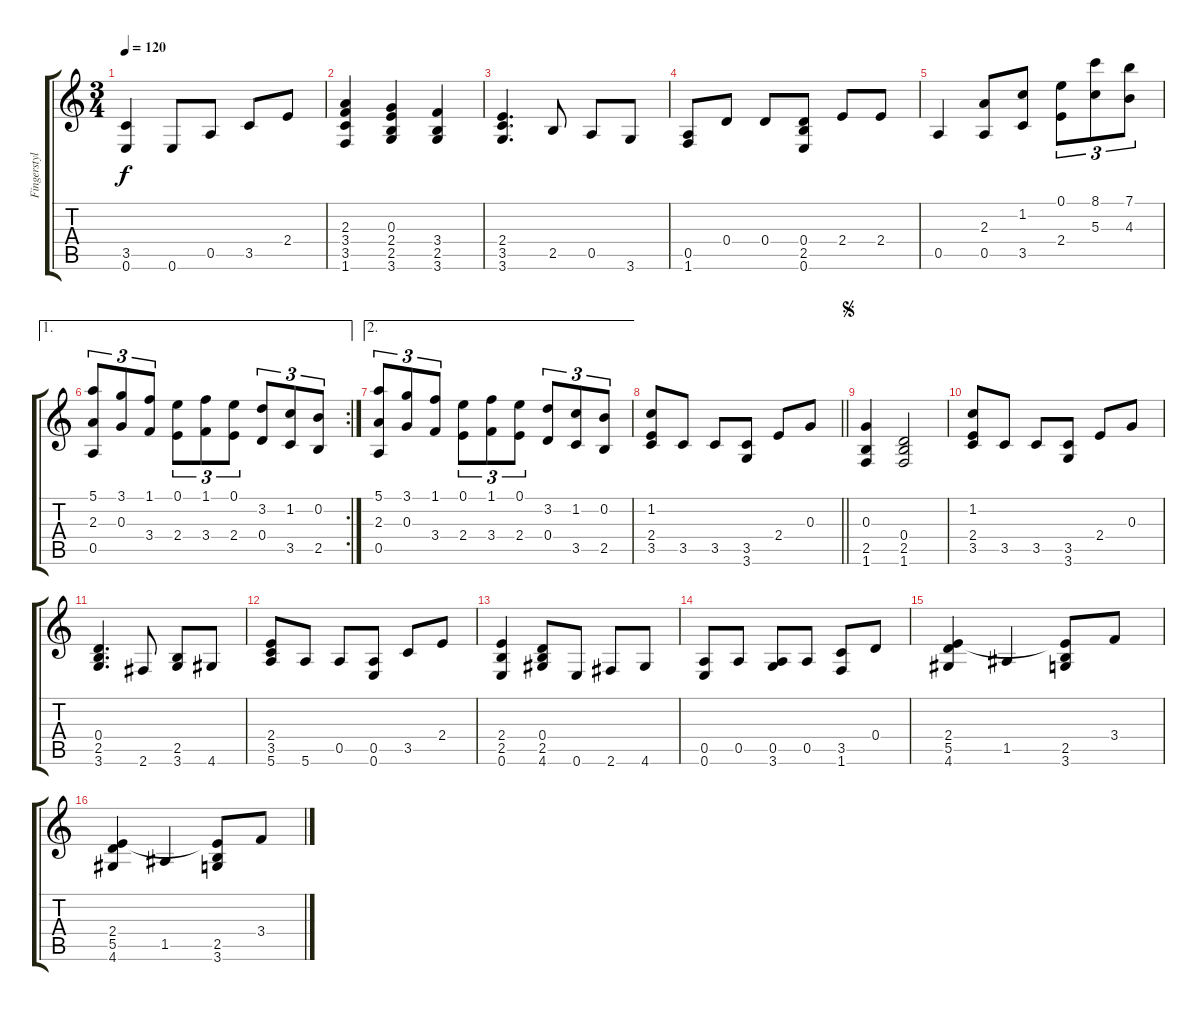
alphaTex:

\track ("Fingerstyle guitar" "Fingerstyl") {instrument acousticguitarsteel}
\staff {score tabs}
\tuning (E4 B3 G3 D3 A2 E2) {hide}
\ts (3 4)
\tempo 120
\clef g2
\ks aminor
(3.5 0.6).4{dy f} 0.6.8 0.5.8 3.5.8 2.4.8 |
(2.3 3.4 3.5 1.6).4 (0.3 2.4 2.5 3.6).4 (3.4 2.5 3.6).4 |
(2.4 3.5 3.6).4{d} 2.5.8 0.5.8 3.6.8 |
(0.5 1.6).8 0.4.8 0.4.8 (0.4 2.5 0.6).8 2.4.8 2.4.8 |
0.5.4 (2.3 0.5).8 (1.2 3.5).8 (0.1 2.4).8{tu (3 2)} (8.1 5.3).8{tu (3 2)} (7.1 4.3).8{tu (3 2)} |
\ae 1
\rc 2
(5.1 2.3 0.5).8{tu (3 2)} (3.1 0.3).8{tu (3 2)} (1.1 3.4).8{tu (3 2)} (0.1 2.4).8{tu (3 2)} (1.1 3.4).8{tu (3 2)} (0.1 2.4).8{tu (3 2)} (3.2 0.4).8{tu (3 2)} (1.2 3.5).8{tu (3 2)} (0.2 2.5).8{tu (3 2)} |
\ae 2
(5.1 2.3 0.5).8{tu (3 2)} (3.1 0.3).8{tu (3 2)} (1.1 3.4).8{tu (3 2)} (0.1 2.4).8{tu (3 2)} (1.1 3.4).8{tu (3 2)} (0.1 2.4).8{tu (3 2)} (3.2 0.4).8{tu (3 2)} (1.2 3.5).8{tu (3 2)} (0.2 2.5).8{tu (3 2)} |
\barLineRight lightlight
(1.2 2.4 3.5).8 3.5.8 3.5.8 (3.5 3.6).8 2.4.8 0.3.8 |
\jump segno
(0.3 2.5 1.6).4 (0.4 2.5 1.6).2 |
(1.2 2.4 3.5).8 3.5.8 3.5.8 (3.5 3.6).8 2.4.8 0.3.8 |
(0.4 2.5 3.6).4{d} 2.6.8 (2.5 3.6).8 4.6.8 |
(2.4 3.5 5.6).8 5.6.8 0.5.8 (0.5 0.6).8 3.5.8 2.4.8 |
(2.4 2.5 0.6).4 (0.4 2.5 4.6).8 0.6.8 2.6.8 4.6.8 |
(0.5 0.6).8 0.5.8 (0.5 3.6).8 0.5.8 (3.5 1.6).8 0.4.8 |
(2.4 5.5 4.6).4 1.5.4 (2.4{t} 2.5 3.6).8 3.4.8 |
(2.4 5.5 4.6).4 1.5.4 (2.4{t} 2.5 3.6).8 3.4.8
